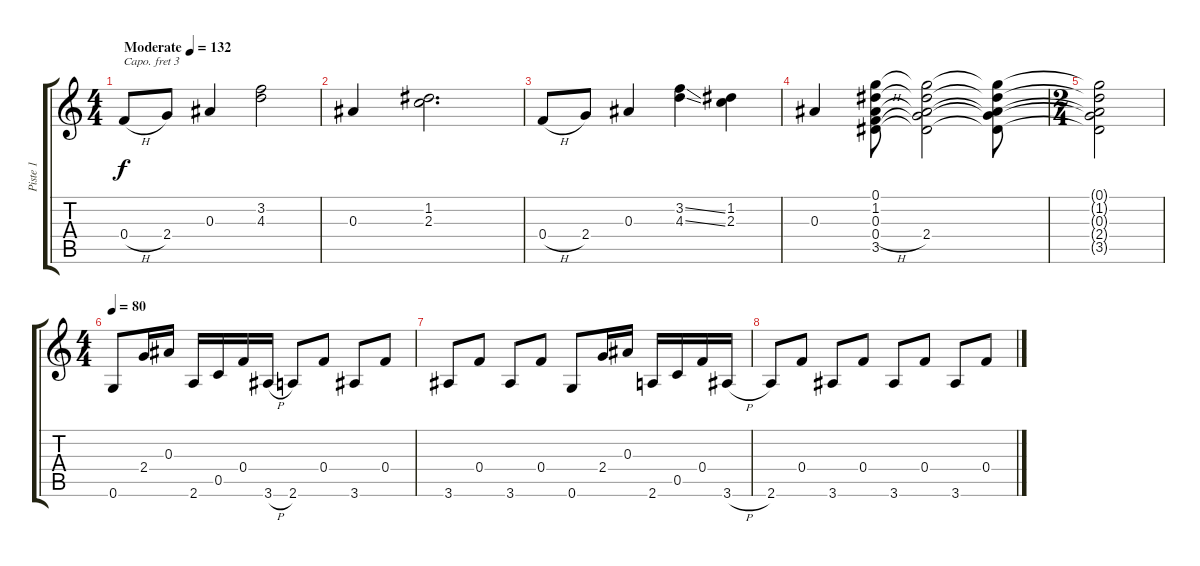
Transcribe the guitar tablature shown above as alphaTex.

\track ("Piste 1" "Piste 1") {instrument acousticguitarsteel}
\staff {score tabs}
\capo 3
\tuning (E4 B3 G3 D3 A2 E2) {hide}
\ts (4 4)
\tempo (132 "Moderate")
\clef g2
\ks c
0.4{h}.8{dy f instrument acousticguitarsteel} 2.4.8 0.3.4 (3.2 4.3).2 |
0.3.4 (1.2 2.3).2{d} |
0.4{h}.8 2.4.8 0.3.4 (3.2{ss} 4.3{ss}).4 (1.2 2.3).4 |
0.3.4 (0.1 1.2 0.3 0.4{h} 3.5).8 (0.1{t} 1.2{t} 0.3{t} 2.4 3.5{t}).2 (0.1{t} 1.2{t} 0.3{t} 2.4{t} 3.5{t}).8 |
\ts (2 4)
(0.1{t} 1.2{t} 0.3{t} 2.4{t} 3.5{t}).2 |
\ts (4 4)
\tempo 80
0.6.8 2.4.16 0.3.16 2.6.16 0.5.16 0.4.16 3.6{h}.16 2.6.8 0.4.8 3.6.8 0.4.8 |
3.6.8 0.4.8 3.6.8 0.4.8 0.6.8 2.4.16 0.3.16 2.6.16 0.5.16 0.4.16 3.6{h}.16 |
2.6.8 0.4.8 3.6.8 0.4.8 3.6.8 0.4.8 3.6.8 0.4.8
